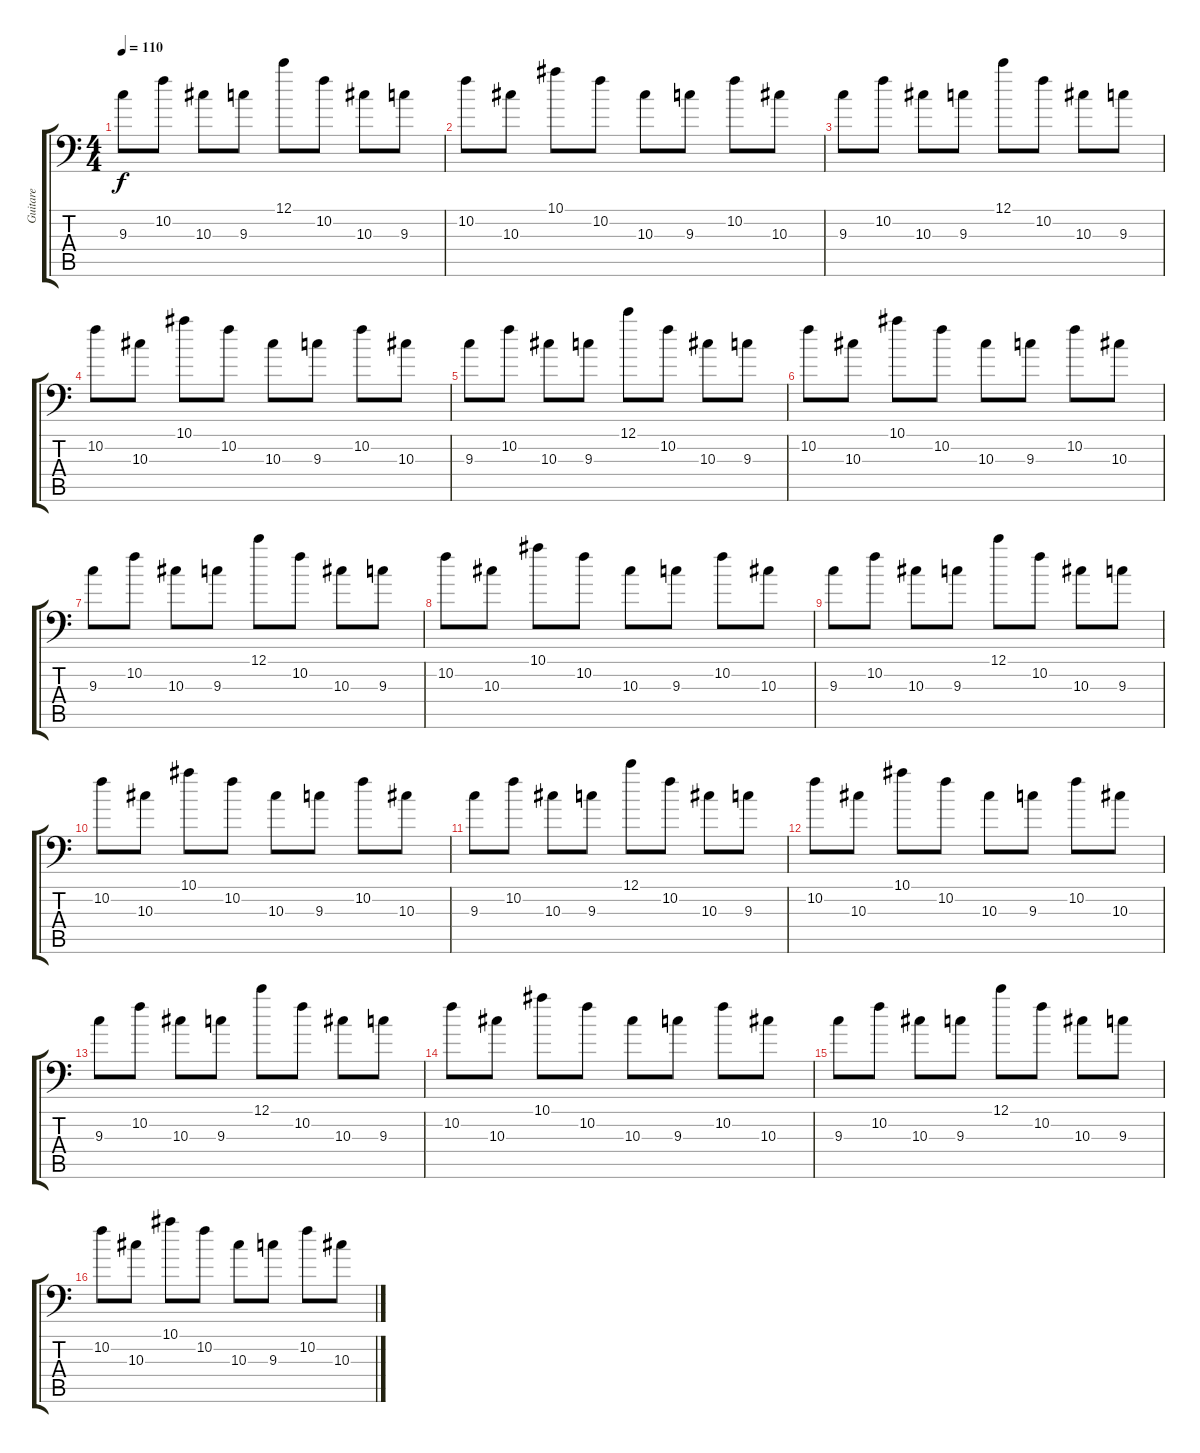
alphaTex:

\track ("Guitare" "Guitare") {instrument electricguitarjazz}
\staff {score tabs}
\tuning (C4 G3 Eb3 Bb2 F2 Bb1) {hide}
\ts (4 4)
\tempo 110
\clef f4
\ks c
9.3.8{dy f instrument electricguitarjazz} 10.2.8 10.3.8 9.3.8 12.1.8 10.2.8 10.3.8 9.3.8 |
10.2.8 10.3.8 10.1.8 10.2.8 10.3.8 9.3.8 10.2.8 10.3.8 |
9.3.8 10.2.8 10.3.8 9.3.8 12.1.8 10.2.8 10.3.8 9.3.8 |
10.2.8 10.3.8 10.1.8 10.2.8 10.3.8 9.3.8 10.2.8 10.3.8 |
9.3.8 10.2.8 10.3.8 9.3.8 12.1.8 10.2.8 10.3.8 9.3.8 |
10.2.8 10.3.8 10.1.8 10.2.8 10.3.8 9.3.8 10.2.8 10.3.8 |
9.3.8 10.2.8 10.3.8 9.3.8 12.1.8 10.2.8 10.3.8 9.3.8 |
10.2.8 10.3.8 10.1.8 10.2.8 10.3.8 9.3.8 10.2.8 10.3.8 |
\section ("" "")
9.3.8{volume 12} 10.2.8 10.3.8 9.3.8 12.1.8 10.2.8 10.3.8 9.3.8 |
10.2.8 10.3.8 10.1.8 10.2.8 10.3.8 9.3.8 10.2.8 10.3.8 |
9.3.8 10.2.8 10.3.8 9.3.8 12.1.8 10.2.8 10.3.8 9.3.8 |
10.2.8 10.3.8 10.1.8 10.2.8 10.3.8 9.3.8 10.2.8 10.3.8 |
9.3.8 10.2.8 10.3.8 9.3.8 12.1.8 10.2.8 10.3.8 9.3.8 |
10.2.8 10.3.8 10.1.8 10.2.8 10.3.8 9.3.8 10.2.8 10.3.8 |
9.3.8 10.2.8 10.3.8 9.3.8 12.1.8 10.2.8 10.3.8 9.3.8 |
10.2.8 10.3.8 10.1.8 10.2.8 10.3.8 9.3.8 10.2.8 10.3.8
